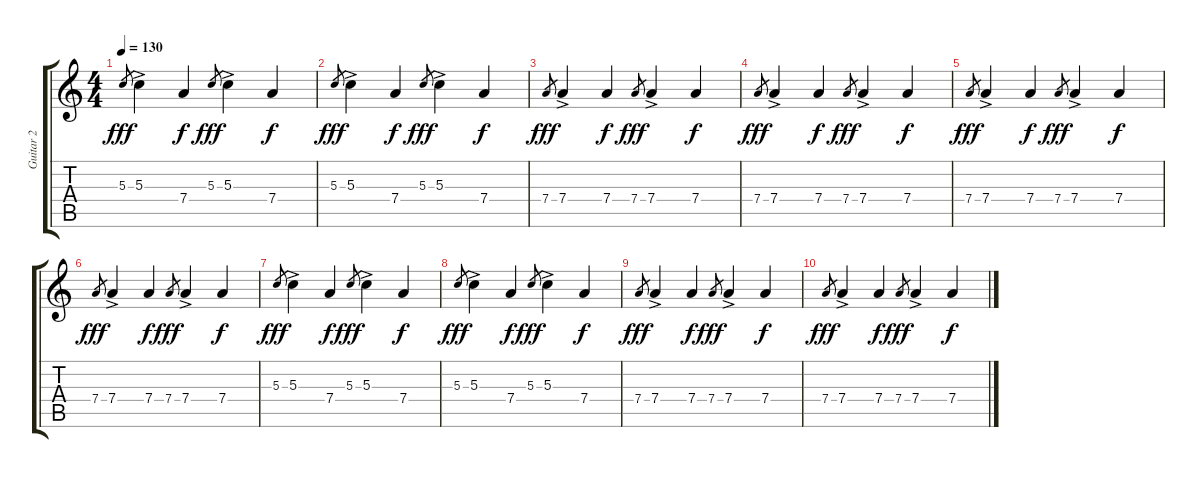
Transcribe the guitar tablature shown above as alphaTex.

\track ("Guitar 2" "Guitar 2") {instrument overdrivenguitar}
\staff {score tabs}
\tuning (E4 B3 G3 D3 A2 E2) {hide}
\ts (4 4)
\tempo 130
\clef g2
\ks c
5.3.8{gr dy fff} 5.3{ac}.4 7.4.4{dy f} 5.3.8{gr dy fff} 5.3{ac}.4 7.4.4{dy f} |
5.3.8{gr dy fff} 5.3{ac}.4 7.4.4{dy f} 5.3.8{gr dy fff} 5.3{ac}.4 7.4.4{dy f} |
7.4.8{gr dy fff} 7.4{ac}.4 7.4.4{dy f} 7.4.8{gr dy fff} 7.4{ac}.4 7.4.4{dy f} |
7.4.8{gr dy fff} 7.4{ac}.4 7.4.4{dy f} 7.4.8{gr dy fff} 7.4{ac}.4 7.4.4{dy f} |
7.4.8{gr dy fff} 7.4{ac}.4 7.4.4{dy f} 7.4.8{gr dy fff} 7.4{ac}.4 7.4.4{dy f} |
7.4.8{gr dy fff} 7.4{ac}.4 7.4.4{dy f} 7.4.8{gr dy fff} 7.4{ac}.4 7.4.4{dy f} |
5.3.8{gr dy fff} 5.3{ac}.4 7.4.4{dy f} 5.3.8{gr dy fff} 5.3{ac}.4 7.4.4{dy f} |
5.3.8{gr dy fff} 5.3{ac}.4 7.4.4{dy f} 5.3.8{gr dy fff} 5.3{ac}.4 7.4.4{dy f} |
7.4.8{gr dy fff} 7.4{ac}.4 7.4.4{dy f} 7.4.8{gr dy fff} 7.4{ac}.4 7.4.4{dy f} |
7.4.8{gr dy fff} 7.4{ac}.4 7.4.4{dy f} 7.4.8{gr dy fff} 7.4{ac}.4 7.4.4{dy f}
